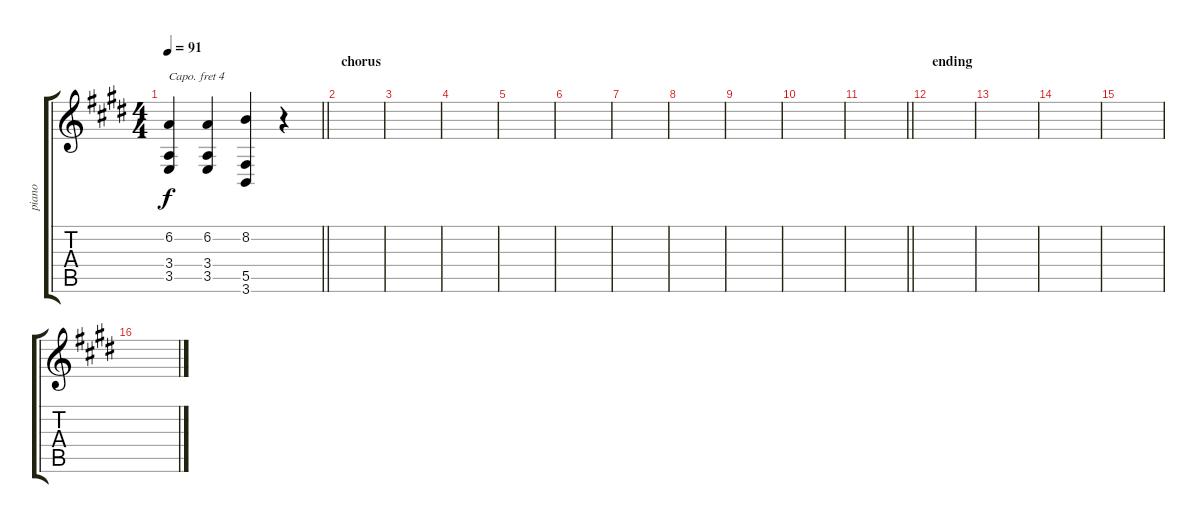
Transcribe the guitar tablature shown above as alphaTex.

\track ("piano" "piano") {instrument acousticgrandpiano}
\staff {score tabs}
\capo 4
\tuning (E4 B3 G3 D3 A2 E2) {hide}
\ts (4 4)
\tempo 91
\clef g2
\barLineRight lightlight
\ks e
(6.2 3.4 3.5).4{dy f} (6.2 3.4 3.5).4 (8.2 5.5 3.6).4 r.4 |
\section ("" "chorus")
|
\ks c#minor
|
|
|
\ks e
|
\ks c#minor
|
|
|
|
\barLineRight lightlight
\ks e
|
\section ("" "ending")
|
|
\ks c#minor
|
\ks e
|
\ks c#minor
